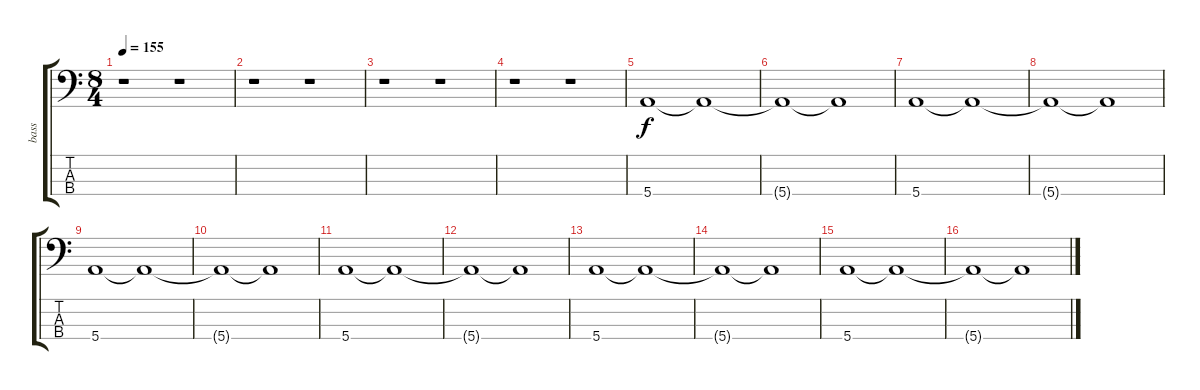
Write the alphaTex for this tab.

\track ("bass" "bass") {instrument fretlessbass}
\staff {score tabs}
\tuning (G2 D2 A1 E1) {hide}
\ts (8 4)
\tempo 155
\clef f4
\ks c
r.1{dy f instrument fretlessbass} r.1 |
r.1 r.1 |
r.1 r.1 |
r.1 r.1 |
5.4.1 5.4{t}.1 |
5.4{t}.1 5.4{t}.1 |
5.4.1 5.4{t}.1 |
5.4{t}.1 5.4{t}.1 |
5.4.1 5.4{t}.1 |
5.4{t}.1 5.4{t}.1 |
5.4.1 5.4{t}.1 |
5.4{t}.1 5.4{t}.1 |
5.4.1 5.4{t}.1 |
5.4{t}.1 5.4{t}.1 |
5.4.1 5.4{t}.1 |
5.4{t}.1 5.4{t}.1
